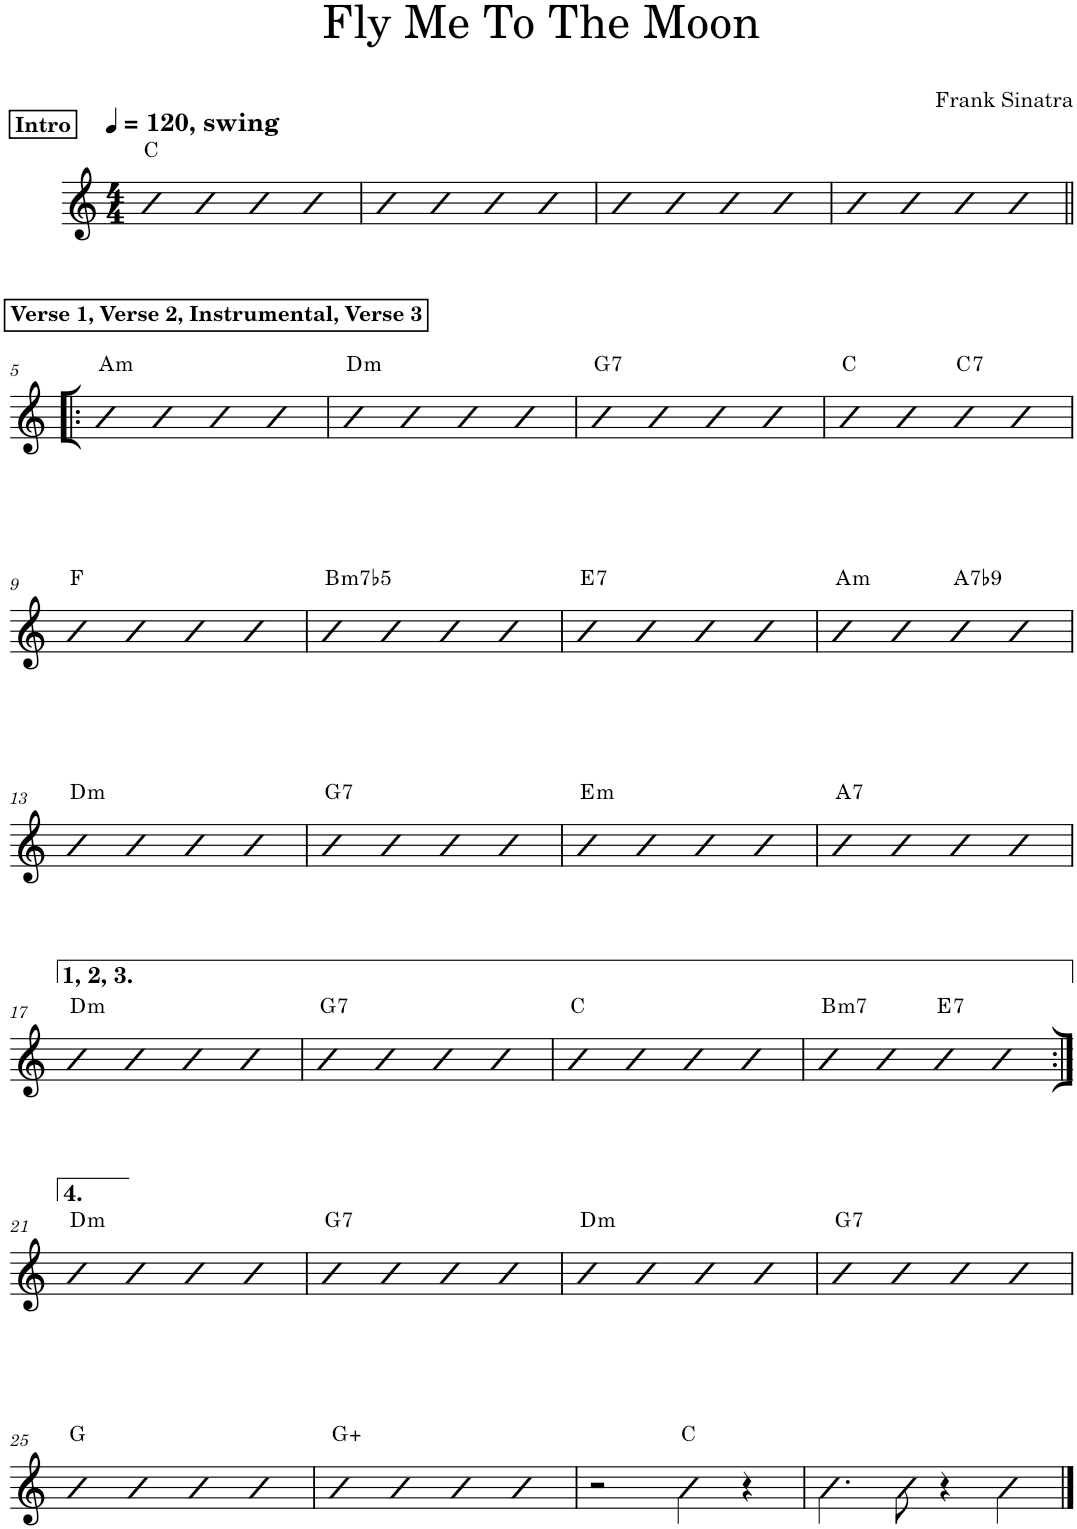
**kern	**harte
*part1	*part1
*staff1	*
*I"Piano	*
*I'Pno.	*
*clefG2	*
*k[]	*
*M4/4	*
*MM120	*
!!LO:REH:place=s1:a:B:cj:t=Intro
=1	=1
!LO:TX:a:B:t=, swing	!
4b	C:maj
4b	.
4b	.
4b	.
=2	=2
4b	.
4b	.
4b	.
4b	.
=3	=3
4b	.
4b	.
4b	.
4b	.
=4	=4
4b	.
4b	.
4b	.
4b	.
!!LO:LB:g=z
!!LO:REH:place=s1:a:B:cj:t=Verse 1, Verse 2, Instrumental, Verse 3
=5!|:	=5!|:
!	!LO:H:kt=m
4b	A:min
4b	.
4b	.
4b	.
=6	=6
!	!LO:H:kt=m
4b	D:min
4b	.
4b	.
4b	.
=7	=7
!	!LO:H:kt=7
4b	G:7
4b	.
4b	.
4b	.
=8	=8
4b	C:maj
4b	.
!	!LO:H:kt=7
4bn	C:7
4b	.
!!LO:LB:g=z
=9	=9
4b	F:maj
4b	.
4b	.
4b	.
=10	=10
!	!LO:H:kt=m7b5
4b	B:hdim7
4b	.
4b	.
4b	.
=11	=11
!	!LO:H:kt=7
4b	E:7
4b	.
4b	.
4b	.
=12	=12
!	!LO:H:kt=m
4b	A:min
4b	.
!	!LO:H:kt=7
4bn	A:7(b9)
4b	.
!!LO:LB:g=z
=13	=13
!	!LO:H:kt=m
4b	D:min
4b	.
4b	.
4b	.
=14	=14
!	!LO:H:kt=7
4b	G:7
4b	.
4b	.
4b	.
=15	=15
!	!LO:H:kt=m
4b	E:min
4b	.
4b	.
4b	.
=16	=16
!	!LO:H:kt=7
4b	A:7
4b	.
4b	.
4b	.
!!LO:LB:g=z
=17	=17
!	!LO:H:kt=m
4b	D:min
4b	.
4b	.
4b	.
=18	=18
!	!LO:H:kt=7
4b	G:7
4b	.
4b	.
4b	.
=19	=19
4b	C:maj
4b	.
4b	.
4b	.
=20	=20
!	!LO:H:kt=m7
4b	B:min7
4b	.
!	!LO:H:kt=7
4b	E:7
4b	.
!!LO:LB:g=z
=21:|!	=21:|!
!	!LO:H:kt=m
4b	D:min
4b	.
4b	.
4b	.
=22	=22
!	!LO:H:kt=7
4b	G:7
4b	.
4b	.
4b	.
=23	=23
!	!LO:H:kt=m
4b	D:min
4b	.
4b	.
4b	.
=24	=24
!	!LO:H:kt=7
4b	G:7
4b	.
4b	.
4b	.
!!LO:LB:g=z
=25	=25
4b	G:maj
4b	.
4b	.
4b	.
=26	=26
4b	G:aug
4b	.
4b	.
4b	.
=27	=27
2r	.
4b\	C:maj
4r	.
=28	=28
4.b\	.
8b\	.
4r	.
4b\	.
==	==
*-	*-
